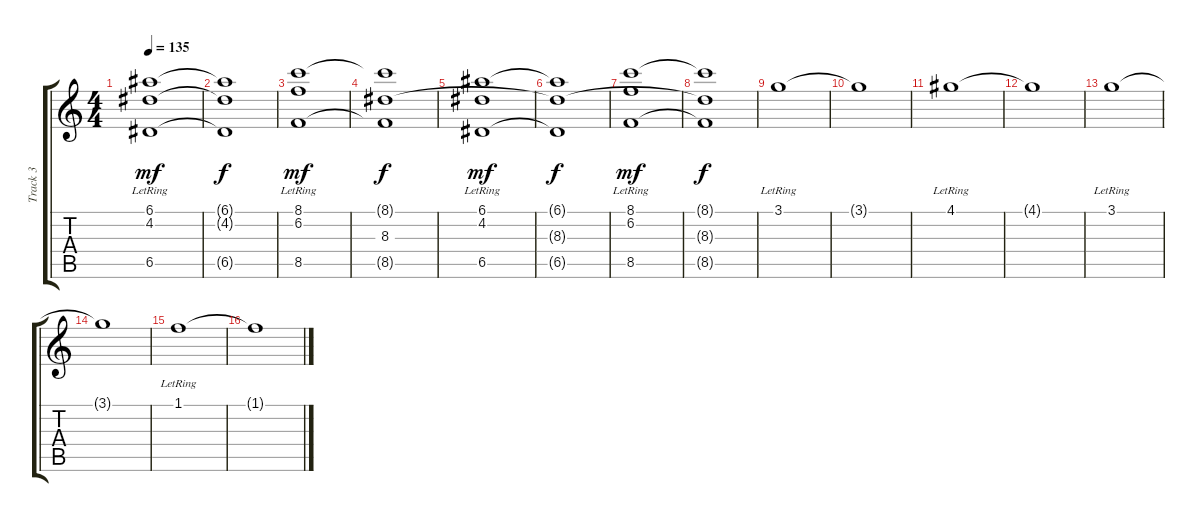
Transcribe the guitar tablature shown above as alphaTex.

\track ("Track 3" "Track 3") {instrument distortionguitar}
\staff {score tabs}
\tuning (E4 B3 G3 D3 A2 E2) {hide}
\ts (4 4)
\tempo 135
\clef g2
\ks c
(6.1{lr} 4.2{lr} 6.5{lr}).1{dy mf} |
(6.1{t} 4.2{t} 6.5{t}).1{dy f} |
(8.1{lr} 6.2{lr} 8.5{lr}).1{dy mf} |
(8.1{t} 8.3 8.5{t}).1{dy f} |
(6.1{lr} 4.2{lr} 6.5{lr}).1{dy mf} |
(6.1{t} 8.3{t} 6.5{t}).1{dy f} |
(8.1{lr} 6.2{lr} 8.5{lr}).1{dy mf} |
(8.1{t} 8.3{t} 8.5{t}).1{dy f} |
3.1{lr}.1 |
3.1{t}.1 |
4.1{lr}.1 |
4.1{t}.1 |
3.1{lr}.1 |
3.1{t}.1 |
1.1{lr}.1 |
1.1{t}.1
